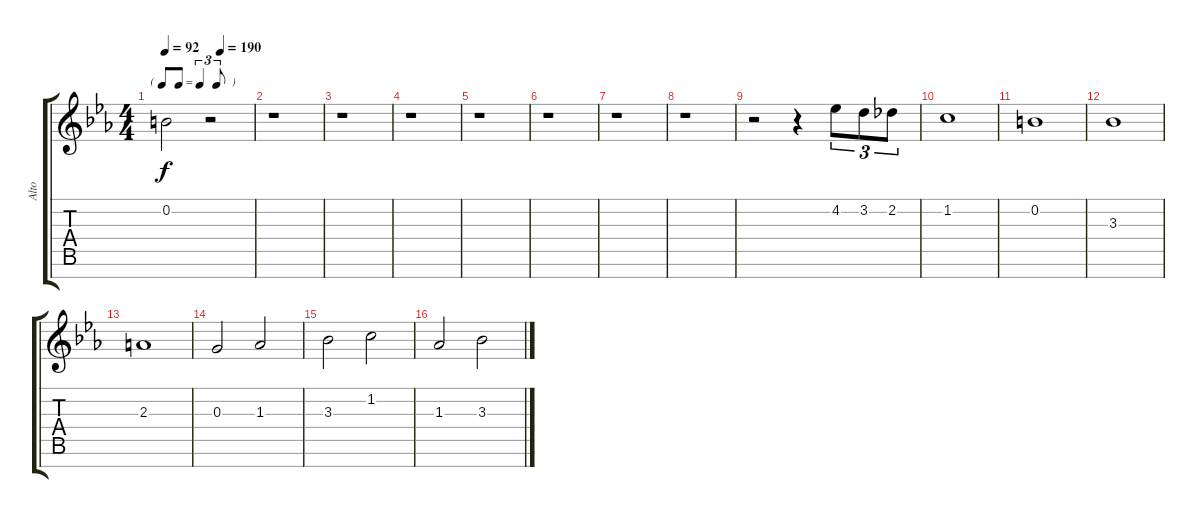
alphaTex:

\track ("Alto" "Alto") {instrument acousticguitarnylon}
\staff {score tabs}
\tuning (E4 B3 G3 D3 A2 E2 B1) {hide}
\ts (4 4)
\tf triplet8th
\tempo 92
\tempo (190 0.625)
\clef g2
\ks eb
0.2.2{dy f} r.2 |
r.1 |
r.1 |
r.1 |
r.1 |
r.1 |
r.1 |
r.1 |
r.2 r.4 4.2.8{tu (3 2)} 3.2.8{tu (3 2)} 2.2.8{tu (3 2)} |
1.2.1 |
0.2.1 |
3.3.1 |
2.3.1 |
0.3.2 1.3.2 |
3.3.2 1.2.2 |
1.3.2 3.3.2
